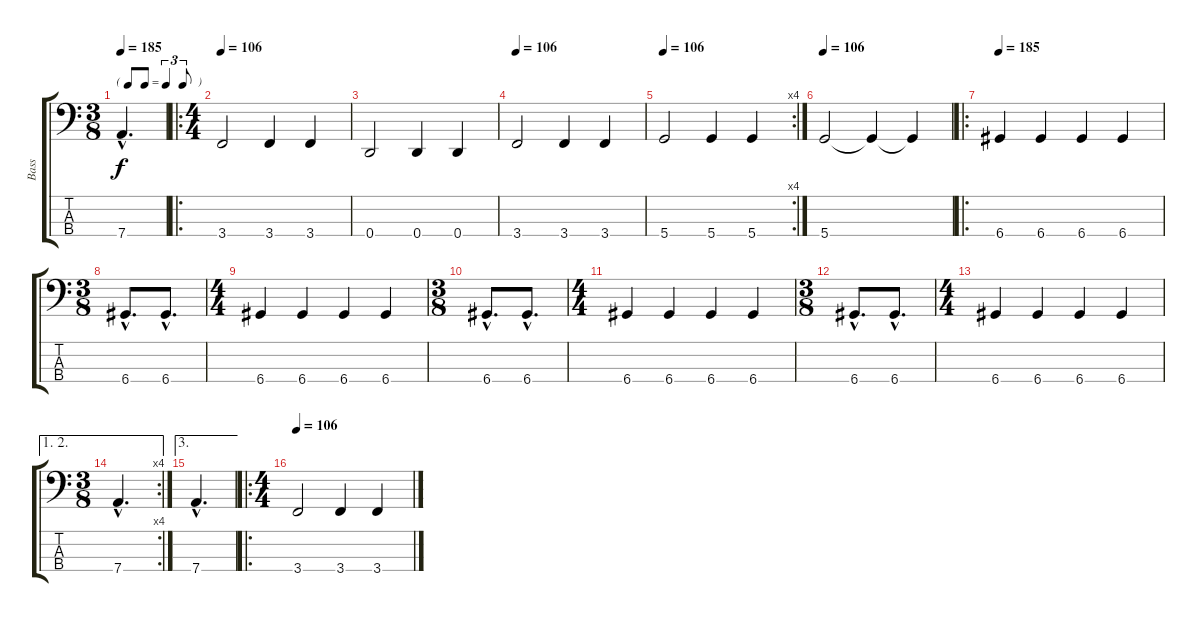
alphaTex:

\track ("Bass" "Bass") {instrument slapbass1}
\staff {score tabs}
\tuning (G2 D2 A1 D1) {hide}
\ts (3 8)
\tf triplet8th
\tempo 185
\clef f4
\ks c
7.4{hac}.4{d dy f} |
\ro
\ts (4 4)
\tempo 106
3.4.2 3.4.4 3.4.4 |
0.4.2 0.4.4 0.4.4 |
\tempo 106
3.4.2 3.4.4 3.4.4 |
\rc 4
\tempo 106
5.4.2 5.4.4 5.4.4 |
\tempo 106
5.4.2 5.4{t}.4 5.4{t}.4 |
\ro
\tempo 185
6.4.4 6.4.4 6.4.4 6.4.4 |
\ts (3 8)
6.4{hac}.8{d} 6.4{hac}.8{d} |
\ts (4 4)
6.4.4 6.4.4 6.4.4 6.4.4 |
\ts (3 8)
6.4{hac}.8{d} 6.4{hac}.8{d} |
\ts (4 4)
6.4.4 6.4.4 6.4.4 6.4.4 |
\ts (3 8)
6.4{hac}.8{d} 6.4{hac}.8{d} |
\ts (4 4)
6.4.4 6.4.4 6.4.4 6.4.4 |
\ae (1 2)
\rc 4
\ts (3 8)
7.4{hac}.4{d} |
\ae 3
7.4{hac}.4{d} |
\ro
\ts (4 4)
\tempo 106
3.4.2 3.4.4 3.4.4
